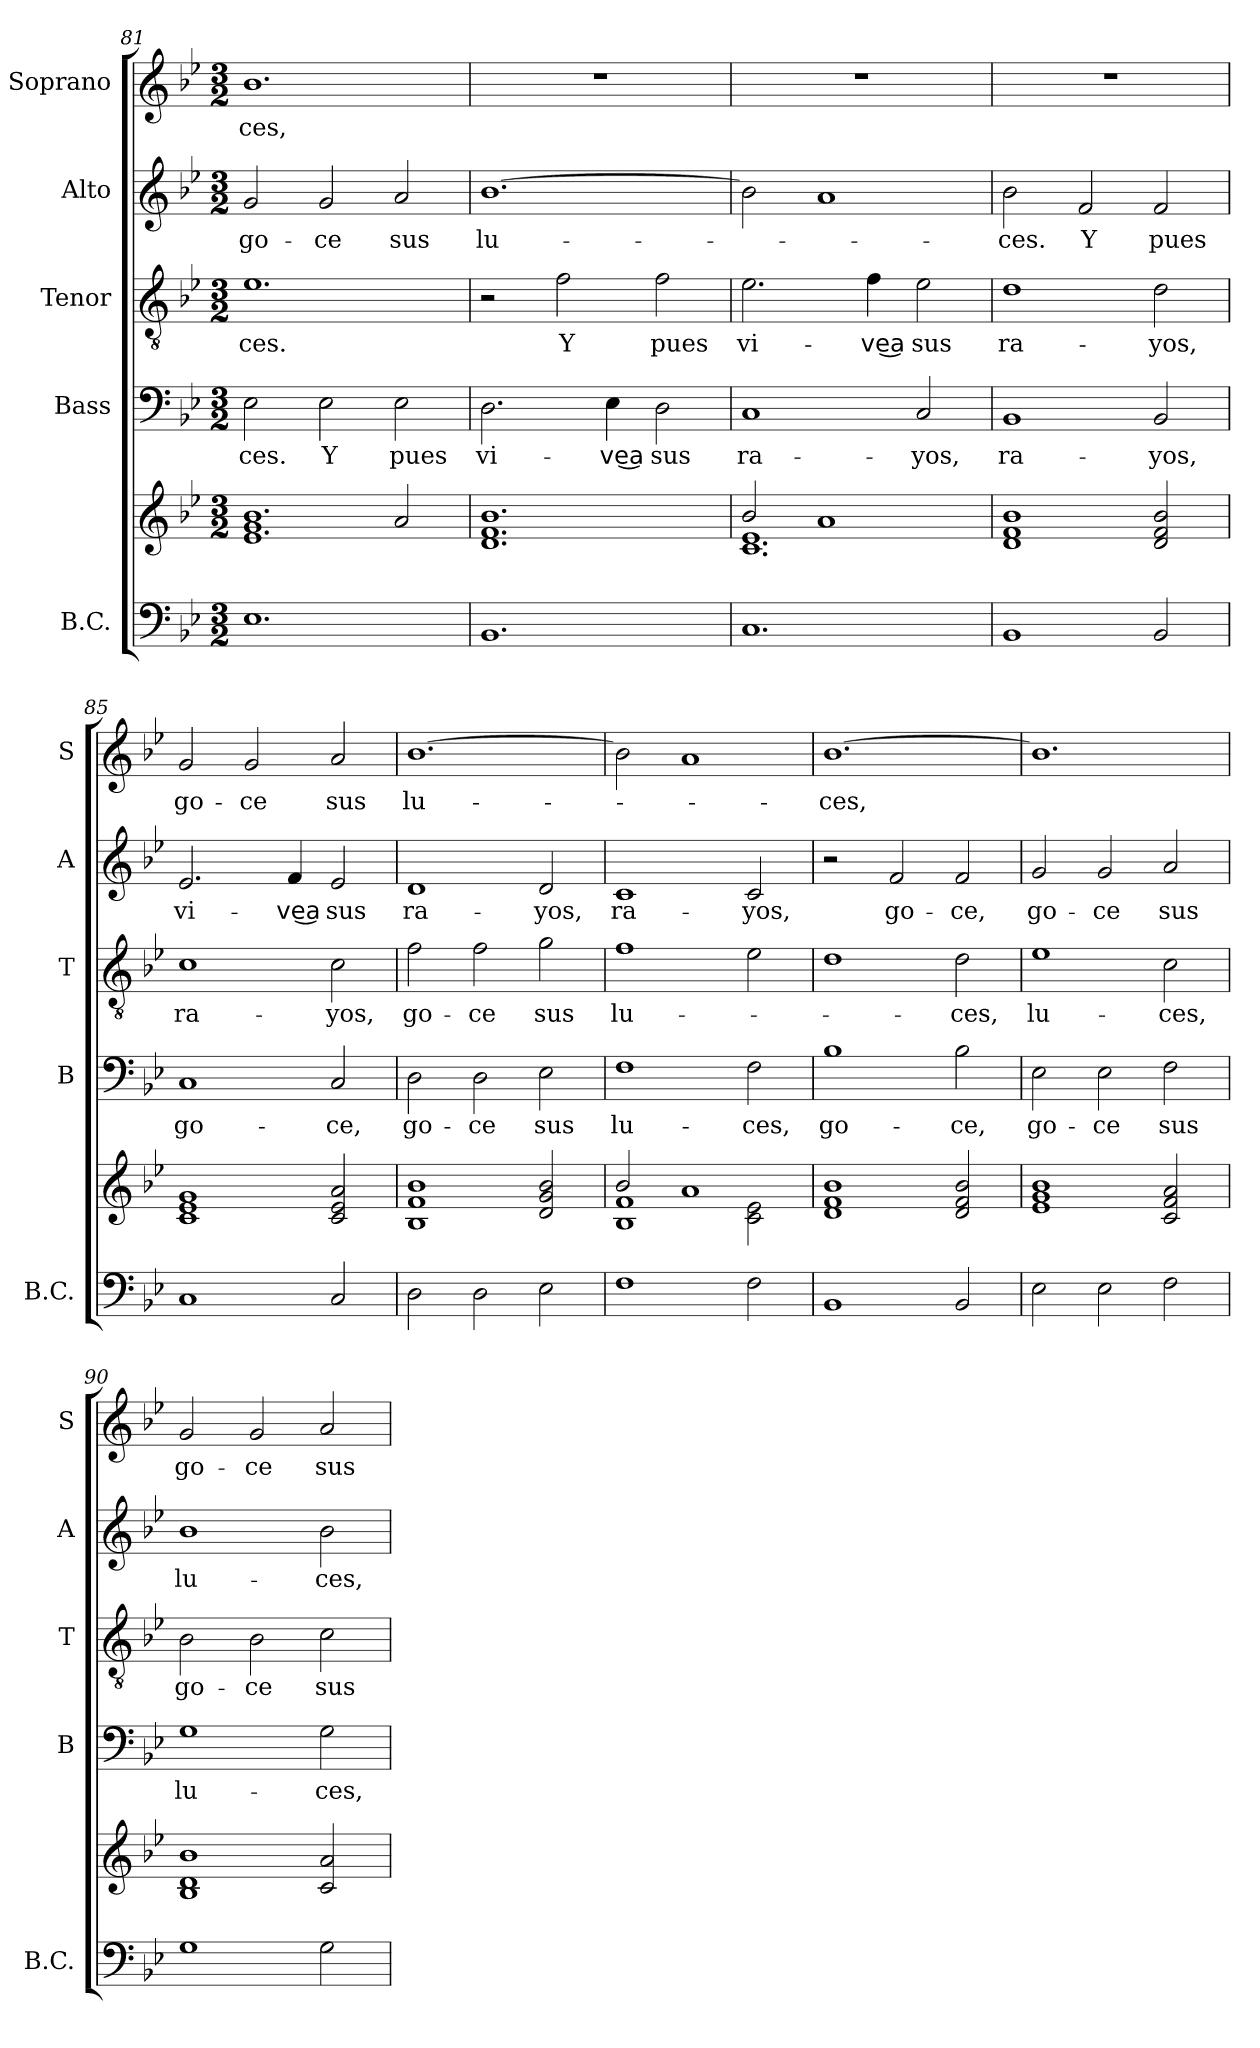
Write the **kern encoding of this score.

**kern	**kern	**kern	**text	**kern	**text	**kern	**text	**kern	**text
*part5	*part5	*part4	*part4	*part3	*part3	*part2	*part2	*part1	*part1
*staff6	*staff5	*staff4	*staff4	*staff3	*staff3	*staff2	*staff2	*staff1	*staff1
*I"B.C.	*	*I"Bass	*	*I"Tenor	*	*I"Alto	*	*I"Soprano	*
*I'B.C.	*	*I'B	*	*I'T	*	*I'A	*	*I'S	*
*clefF4	*clefG2	*clefF4	*	*clefGv2	*	*clefG2	*	*clefG2	*
*k[b-e-]	*k[b-e-]	*k[b-e-]	*	*k[b-e-]	*	*k[b-e-]	*	*k[b-e-]	*
*B-:	*B-:	*B-:	*	*B-:	*	*B-:	*	*B-:	*
*M3/2	*M3/2	*M3/2	*	*M3/2	*	*M3/2	*	*M3/2	*
=81	=81	=81	=81	=81	=81	=81	=81	=81	=81
*	*^	*	*	*	*	*	*	*	*
!	!	!	!	!LO:LY:b	!	!LO:LY:b	!	!LO:LY:b	!	!LO:LY:b
1.E-	1g	1.e- 1.b-	2E-\	-ces.	1.e-	-ces.	2g/	go-	1.b-	-ces,
!	!	!	!	!LO:LY:b	!	!	!	!LO:LY:b	!	!
.	.	.	2E-\	Y	.	.	2g/	-ce	.	.
!	!	!	!	!LO:LY:b	!	!	!	!LO:LY:b	!	!
.	2a/	.	2E-\	pues	.	.	2a/	sus	.	.
*	*v	*v	*	*	*	*	*	*	*	*
=82	=82	=82	=82	=82	=82	=82	=82	=82	=82
!	!	!	!LO:LY:b	!	!	!	!LO:LY:b	!	!
1.BB-	1.d 1.f 1.b-	2.D\	vi-	2r	.	[1.b-	lu-	1.r	.
!	!	!	!	!	!LO:LY:b	!	!	!	!
.	.	.	.	2f\	Y	.	.	.	.
!	!	!	!LO:LY:b	!	!	!	!	!	!
.	.	4E-\	-ve͜a	.	.	.	.	.	.
!	!	!	!LO:LY:b	!	!LO:LY:b	!	!	!	!
.	.	2D\	sus	2f\	pues	.	.	.	.
=83	=83	=83	=83	=83	=83	=83	=83	=83	=83
*	*^	*	*	*	*	*	*	*	*
!	!	!	!	!LO:LY:b	!	!LO:LY:b	!	!	!	!
1.C	2b-/	1.c 1.e-	1C	ra-	2.e-\	vi-	2b-\]	.	1.r	.
.	1a	.	.	.	.	.	1a	.	.	.
!	!	!	!	!	!	!LO:LY:b	!	!	!	!
.	.	.	.	.	4f\	-ve͜a	.	.	.	.
!	!	!	!	!LO:LY:b	!	!LO:LY:b	!	!	!	!
.	.	.	2C/	-yos,	2e-\	sus	.	.	.	.
*	*v	*v	*	*	*	*	*	*	*	*
=84	=84	=84	=84	=84	=84	=84	=84	=84	=84
!	!	!	!LO:LY:b	!	!LO:LY:b	!	!LO:LY:b	!	!
1BB-	1d 1f 1b-	1BB-	ra-	1d	ra-	2b-\	-ces.	1.r	.
!	!	!	!	!	!	!	!LO:LY:b	!	!
.	.	.	.	.	.	2f/	Y	.	.
!	!	!	!LO:LY:b	!	!LO:LY:b	!	!LO:LY:b	!	!
2BB-/	2d/ 2f/ 2b-/	2BB-/	-yos,	2d\	-yos,	2f/	pues	.	.
!!LO:PB:g=z
=85	=85	=85	=85	=85	=85	=85	=85	=85	=85
!	!	!	!LO:LY:b	!	!LO:LY:b	!	!LO:LY:b	!	!LO:LY:b
1C	1c 1e- 1g	1C	go-	1c	ra-	2.e-/	vi-	2g/	go-
!	!	!	!	!	!	!	!	!	!LO:LY:b
.	.	.	.	.	.	.	.	2g/	-ce
!	!	!	!	!	!	!	!LO:LY:b	!	!
.	.	.	.	.	.	4f/	-ve͜a	.	.
!	!	!	!LO:LY:b	!	!LO:LY:b	!	!LO:LY:b	!	!LO:LY:b
2C/	2c/ 2e-/ 2a/	2C/	-ce,	2c\	-yos,	2e-/	sus	2a/	sus
=86	=86	=86	=86	=86	=86	=86	=86	=86	=86
!	!	!	!LO:LY:b	!	!LO:LY:b	!	!LO:LY:b	!	!LO:LY:b
2D\	1B- 1f 1b-	2D\	go-	2f\	go-	1d	ra-	[1.b-	lu-
!	!	!	!LO:LY:b	!	!LO:LY:b	!	!	!	!
2D\	.	2D\	-ce	2f\	-ce	.	.	.	.
!	!	!	!LO:LY:b	!	!LO:LY:b	!	!LO:LY:b	!	!
2E-\	2d/ 2g/ 2b-/	2E-\	sus	2g\	sus	2d/	-yos,	.	.
=87	=87	=87	=87	=87	=87	=87	=87	=87	=87
*	*^	*	*	*	*	*	*	*	*
!	!	!	!	!LO:LY:b	!	!LO:LY:b	!	!LO:LY:b	!	!
1F	2b-/	1B- 1f	1F	lu-	1f	lu-	1c	ra-	2b-\]	.
.	1a	.	.	.	.	.	.	.	1a	.
!	!	!	!	!LO:LY:b	!	!	!	!LO:LY:b	!	!
2F\	.	2c\ 2e-\	2F\	-ces,	2e-\	.	2c/	-yos,	.	.
=88	=88	=88	=88	=88	=88	=88	=88	=88	=88	=88
!	!	!	!	!LO:LY:b	!	!	!	!	!	!LO:LY:b
*	*v	*v	*	*	*	*	*	*	*	*
1BB-	1d 1f 1b-	1B-	go-	1d	.	2r	.	[1.b-	-ces,
!	!	!	!	!	!	!	!LO:LY:b	!	!
.	.	.	.	.	.	2f/	go-	.	.
!	!	!	!LO:LY:b	!	!LO:LY:b	!	!LO:LY:b	!	!
2BB-/	2d/ 2f/ 2b-/	2B-\	-ce,	2d\	-ces,	2f/	-ce,	.	.
=89	=89	=89	=89	=89	=89	=89	=89	=89	=89
!	!	!	!LO:LY:b	!	!LO:LY:b	!	!LO:LY:b	!	!
2E-\	1e- 1g 1b-	2E-\	go-	1e-	lu-	2g/	go-	1.b-]	.
!	!	!	!LO:LY:b	!	!	!	!LO:LY:b	!	!
2E-\	.	2E-\	-ce	.	.	2g/	-ce	.	.
!	!	!	!LO:LY:b	!	!LO:LY:b	!	!LO:LY:b	!	!
2F\	2c/ 2f/ 2a/	2F\	sus	2c\	-ces,	2a/	sus	.	.
!!LO:LB:g=z
=90	=90	=90	=90	=90	=90	=90	=90	=90	=90
!	!	!	!LO:LY:b	!	!LO:LY:b	!	!LO:LY:b	!	!LO:LY:b
1G	1B- 1d 1b-	1G	lu-	2B-\	go-	1b-	lu-	2g/	go-
!	!	!	!	!	!LO:LY:b	!	!	!	!LO:LY:b
.	.	.	.	2B-\	-ce	.	.	2g/	-ce
!	!	!	!LO:LY:b	!	!LO:LY:b	!	!LO:LY:b	!	!LO:LY:b
2G\	2c/ 2a/	2G\	-ces,	2c\	sus	2b-\	-ces,	2a/	sus
=	=	=	=	=	=	=	=	=	=
*-	*-	*-	*-	*-	*-	*-	*-	*-	*-
